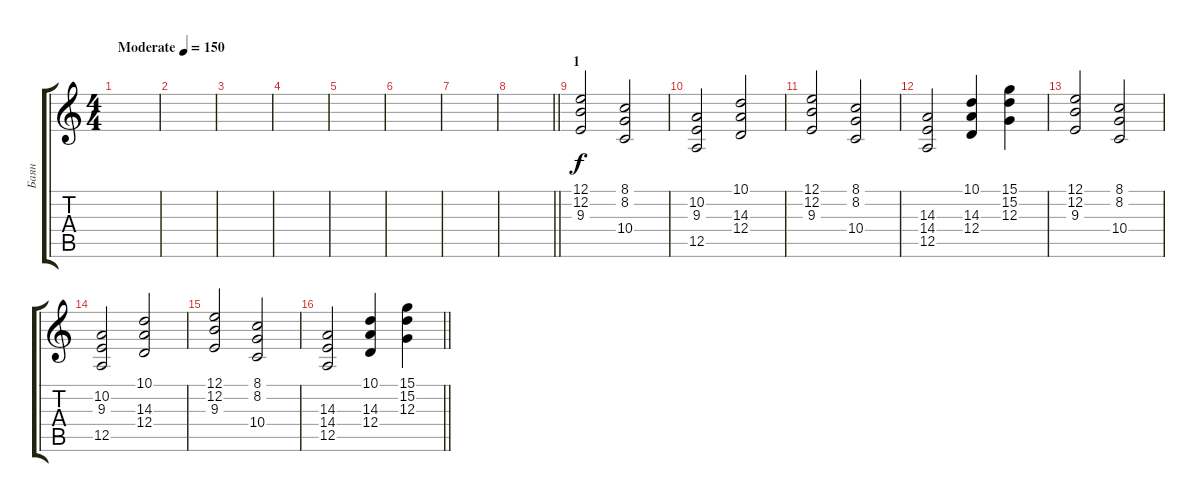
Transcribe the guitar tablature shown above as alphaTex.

\track ("Баян" "Баян") {instrument accordion}
\staff {score tabs}
\tuning (E4 B3 G3 D3 A2 E2) {hide}
\ts (4 4)
\tempo (150 "Moderate")
\clef g2
\ks c
|
|
|
|
|
|
|
\barLineRight lightlight
|
\section ("" "1")
(12.1 12.2 9.3).2 (8.1 8.2 10.4).2 |
(10.2 9.3 12.5).2 (10.1 14.3 12.4).2 |
(12.1 12.2 9.3).2 (8.1 8.2 10.4).2 |
(14.3 14.4 12.5).2 (10.1 14.3 12.4).4 (15.1 15.2 12.3).4 |
(12.1 12.2 9.3).2 (8.1 8.2 10.4).2 |
(10.2 9.3 12.5).2 (10.1 14.3 12.4).2 |
(12.1 12.2 9.3).2 (8.1 8.2 10.4).2 |
\barLineRight lightlight
(14.3 14.4 12.5).2 (10.1 14.3 12.4).4 (15.1 15.2 12.3).4
